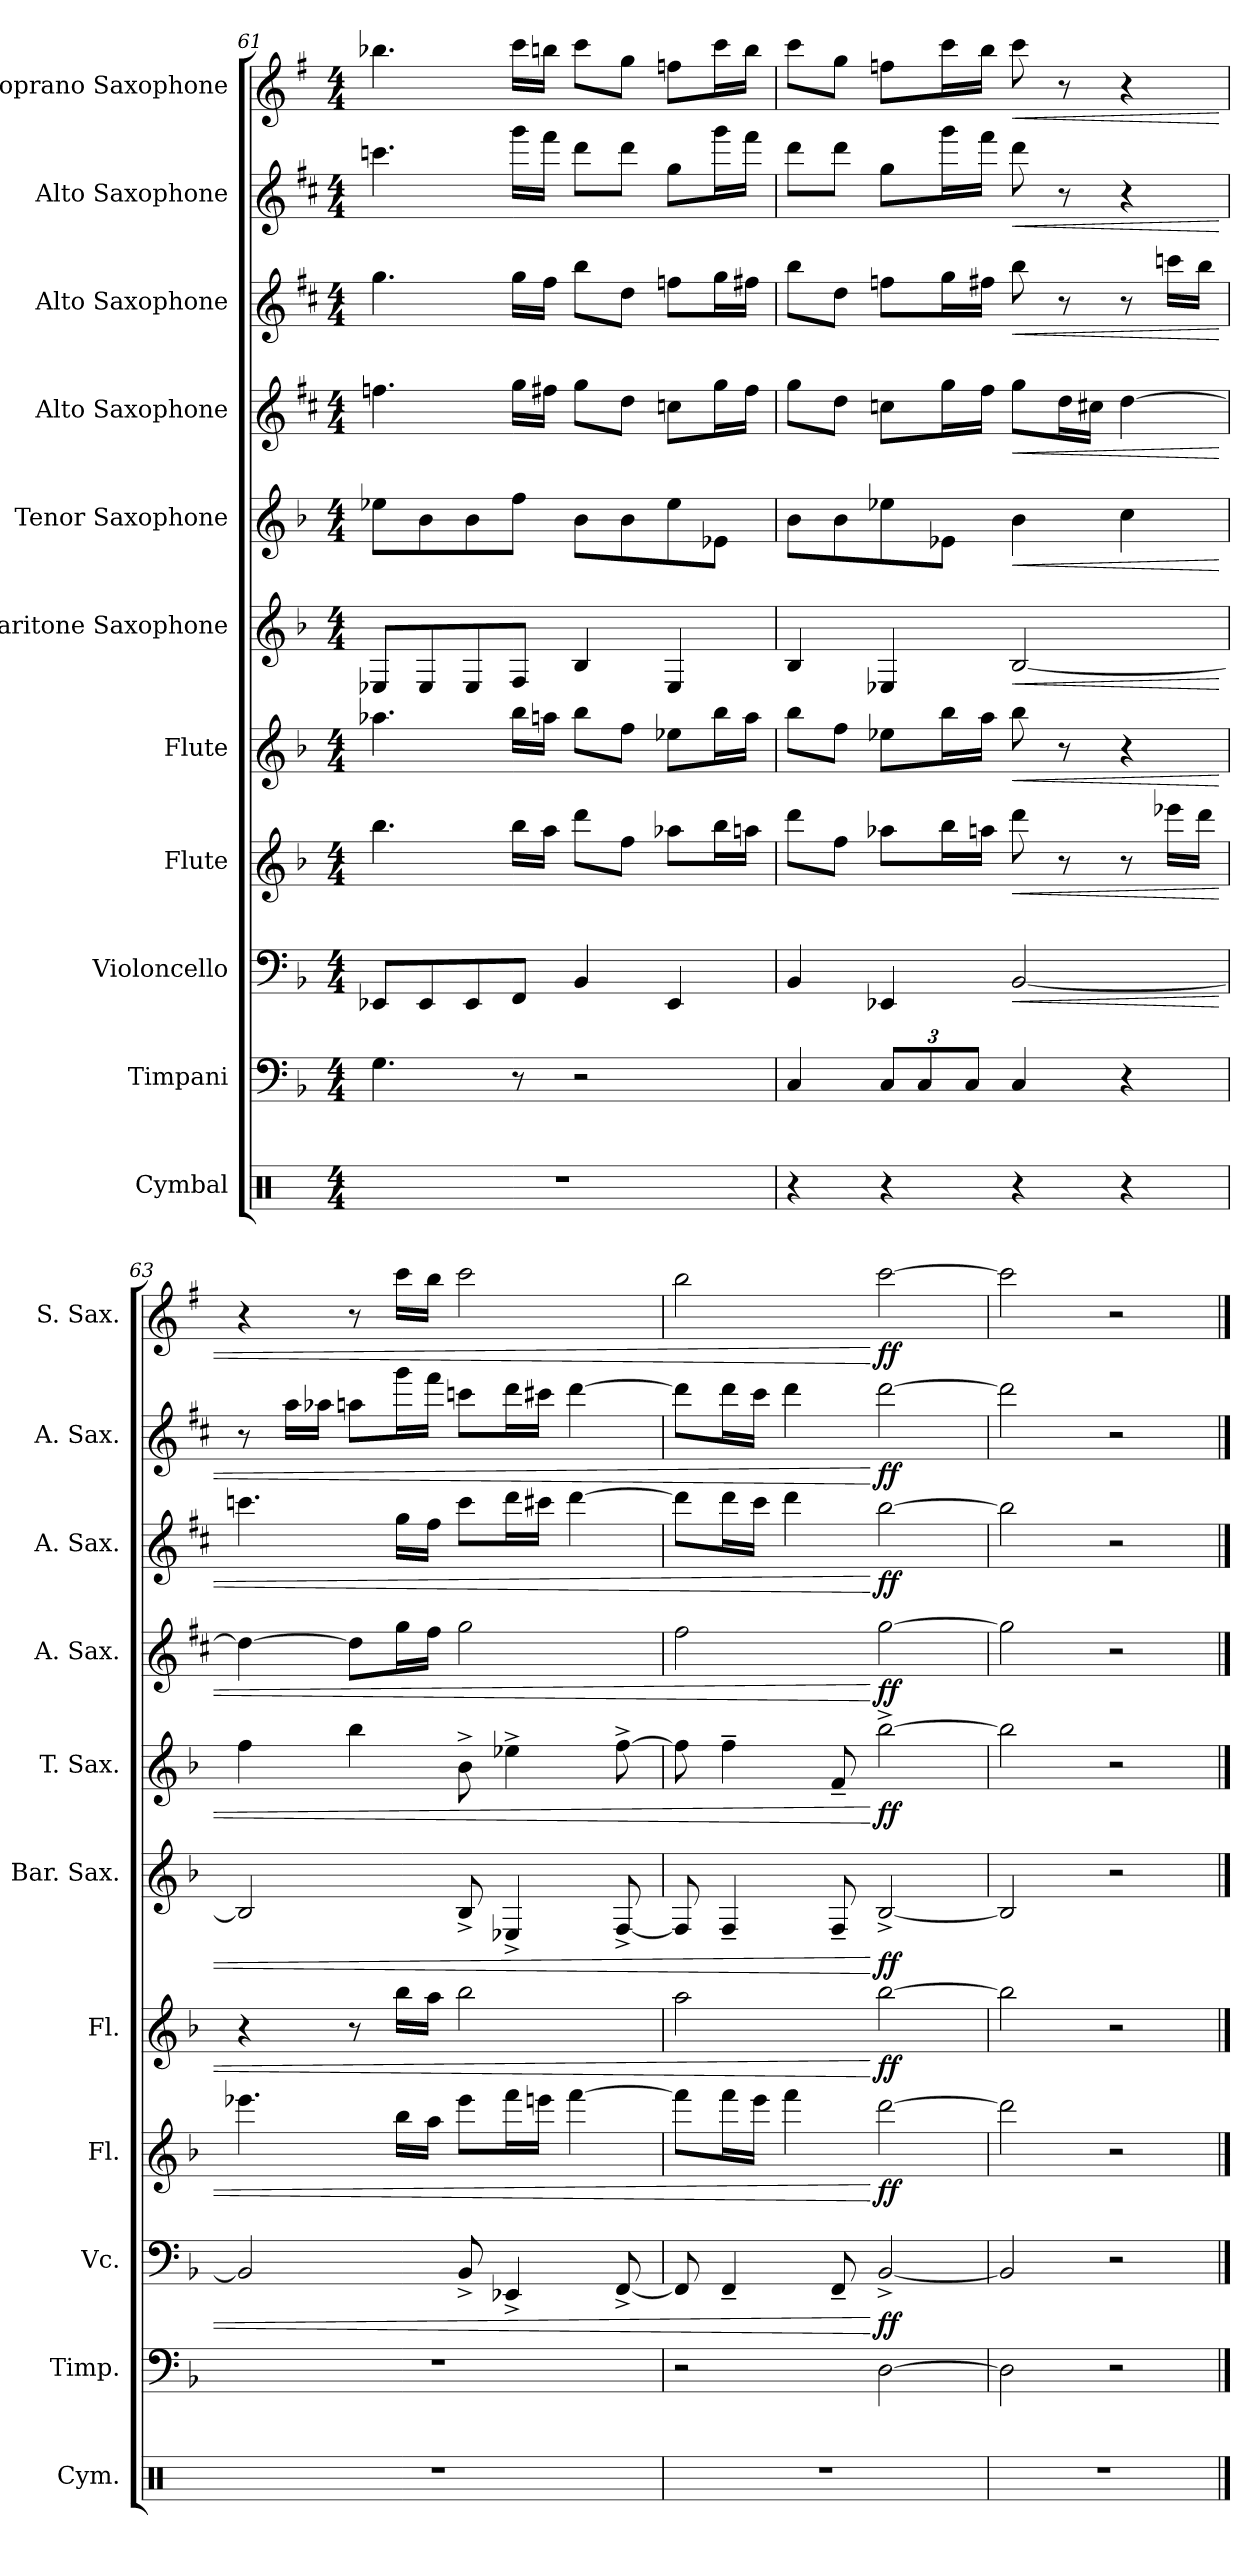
**kern	**kern	**kern	**dynam	**kern	**dynam	**kern	**dynam	**kern	**dynam	**kern	**dynam	**kern	**dynam	**kern	**dynam	**kern	**dynam	**kern	**dynam
*part11	*part10	*part9	*part9	*part8	*part8	*part7	*part7	*part6	*part6	*part5	*part5	*part4	*part4	*part3	*part3	*part2	*part2	*part1	*part1
*staff11	*staff10	*staff9	*staff9	*staff8	*staff8	*staff7	*staff7	*staff6	*staff6	*staff5	*staff5	*staff4	*staff4	*staff3	*staff3	*staff2	*staff2	*staff1	*staff1
*I"Cymbal	*I"Timpani	*I"Violoncello	*	*I"Flute	*	*I"Flute	*	*I"Baritone Saxophone	*	*I"Tenor Saxophone	*	*I"Alto Saxophone	*	*I"Alto Saxophone	*	*I"Alto Saxophone	*	*I"Soprano Saxophone	*
*I'Cym.	*I'Timp.	*I'Vc.	*	*I'Fl.	*	*I'Fl.	*	*I'Bar. Sax.	*	*I'T. Sax.	*	*I'A. Sax.	*	*I'A. Sax.	*	*I'A. Sax.	*	*I'S. Sax.	*
*clefX	*clefF4	*clefF4	*	*clefG2	*	*clefG2	*	*clefG2	*	*clefG2	*	*clefG2	*	*clefG2	*	*clefG2	*	*clefG2	*
*	*	*	*	*	*	*	*	*ITrd12c21	*	*ITrd8c14	*	*ITrd5c9	*	*ITrd5c9	*	*ITrd5c9	*	*ITrd1c2	*
*k[]	*k[b-]	*k[b-]	*	*k[b-]	*	*k[b-]	*	*k[b-]	*	*k[b-]	*	*k[b-]	*	*k[b-]	*	*k[b-]	*	*k[b-]	*
*M4/4	*M4/4	*M4/4	*	*M4/4	*	*M4/4	*	*M4/4	*	*M4/4	*	*M4/4	*	*M4/4	*	*M4/4	*	*M4/4	*
=61	=61	=61	=61	=61	=61	=61	=61	=61	=61	=61	=61	=61	=61	=61	=61	=61	=61	=61	=61
1r	4.G\	8EE-X/L	.	4.bb-\	.	4.aa-X\	.	8EE-X/L	.	8e-X\L	.	4.a-X\	.	4.b-\	.	4.ee-X\	.	4.aa-X\	.
.	.	8EE-/	.	.	.	.	.	8EE-/	.	8B-\	.	.	.	.	.	.	.	.	.
.	.	8EE-/	.	.	.	.	.	8EE-/	.	8B-\	.	.	.	.	.	.	.	.	.
.	8r	8FF/J	.	16bb-\LL	.	16bb-\LL	.	8FF/J	.	8f\J	.	16b-\LL	.	16b-\LL	.	16bb-\LL	.	16bb-\LL	.
.	.	.	.	16aa\JJ	.	16aan\JJ	.	.	.	.	.	16an\JJ	.	16a\JJ	.	16aa\JJ	.	16aan\JJ	.
.	2r	4BB-/	.	8ddd\L	.	8bb-\L	.	4BB-/	.	8B-\L	.	8b-\L	.	8dd\L	.	8ff\L	.	8bb-\L	.
.	.	.	.	8ff\J	.	8ff\J	.	.	.	8B-\	.	8f\J	.	8f\J	.	8ff\J	.	8ff\J	.
.	.	4EE-/	.	8aa-X\L	.	8ee-X\L	.	4EE-/	.	8e-\	.	8e-X\L	.	8a-X\L	.	8b-\L	.	8ee-X\L	.
.	.	.	.	16bb-\L	.	16bb-\L	.	.	.	8E-X\J	.	16b-\L	.	16b-\L	.	16bb-\L	.	16bb-\L	.
.	.	.	.	16aan\JJ	.	16aa\JJ	.	.	.	.	.	16a\JJ	.	16an\JJ	.	16aa\JJ	.	16aa\JJ	.
!!LO:PB:g=z
=62	=62	=62	=62	=62	=62	=62	=62	=62	=62	=62	=62	=62	=62	=62	=62	=62	=62	=62	=62
4r	4C/	4BB-/	.	8ddd\L	.	8bb-\L	.	4BB-/	.	8B-\L	.	8b-\L	.	8dd\L	.	8ff\L	.	8bb-\L	.
.	.	.	.	8ff\J	.	8ff\J	.	.	.	8B-\	.	8f\J	.	8f\J	.	8ff\J	.	8ff\J	.
*	*Xbrackettup	*	*	*	*	*	*	*	*	*	*	*	*	*	*	*	*	*	*
4r	12C/L	4EE-X/	.	8aa-X\L	.	8ee-X\L	.	4EE-X/	.	8e-X\	.	8e-X\L	.	8a-X\L	.	8b-\L	.	8ee-X\L	.
.	12C/	.	.	.	.	.	.	.	.	.	.	.	.	.	.	.	.	.	.
.	.	.	.	16bb-\L	.	16bb-\L	.	.	.	8E-X\J	.	16b-\L	.	16b-\L	.	16bb-\L	.	16bb-\L	.
.	12C/J	.	.	.	.	.	.	.	.	.	.	.	.	.	.	.	.	.	.
.	.	.	.	16aan\JJ	.	16aa\JJ	.	.	.	.	.	16a\JJ	.	16an\JJ	.	16aa\JJ	.	16aa\JJ	.
!	!	!	!LO:HP:b	!	!LO:HP:b	!	!LO:HP:b	!	!LO:HP:b	!	!LO:HP:b	!	!LO:HP:b	!	!LO:HP:b	!	!LO:HP:b	!	!LO:HP:b
4r	4C/	[2BB-/	<	8ddd\	<	8bb-\	<	[2BB-/	<	4B-\	<	8b-\L	<	8dd\	<	8ff\	<	8bb-\	<
.	.	.	.	8r	.	8r	.	.	.	.	.	16f\L	.	8r	.	8r	.	8r	.
.	.	.	.	.	.	.	.	.	.	.	.	16en\JJ	.	.	.	.	.	.	.
4r	4r	.	.	8r	.	4r	.	.	.	4c\	.	[4f\	.	8r	.	4r	.	4r	.
.	.	.	.	16eee-X\LL	.	.	.	.	.	.	.	.	.	16ee-X\LL	.	.	.	.	.
.	.	.	.	16ddd\JJ	.	.	.	.	.	.	.	.	.	16dd\JJ	.	.	.	.	.
=63	=63	=63	=63	=63	=63	=63	=63	=63	=63	=63	=63	=63	=63	=63	=63	=63	=63	=63	=63
1r	1r	2BB-/]	.	4.eee-X\	.	4r	.	2BB-/]	.	4f\	.	4f\_	.	4.ee-X\	.	8r	.	4r	.
.	.	.	.	.	.	.	.	.	.	.	.	.	.	.	.	16cc\LL	.	.	.
.	.	.	.	.	.	.	.	.	.	.	.	.	.	.	.	16cc-X\JJ	.	.	.
.	.	.	.	.	.	8r	.	.	.	4b-\	.	8f\L]	.	.	.	8ccn\L	.	8r	.
.	.	.	.	16bb-\LL	.	16bb-\LL	.	.	.	.	.	16b-\L	.	16b-\LL	.	16bb-\L	.	16bb-\LL	.
.	.	.	.	16aa\JJ	.	16aa\JJ	.	.	.	.	.	16a\JJ	.	16a\JJ	.	16aa\JJ	.	16aa\JJ	.
.	.	8BB-^/	.	8eee-\L	.	2bb-\	.	8BB-^/	.	8B-^\	.	2b-\	.	8ee-\L	.	8ee-X\L	.	2bb-\	.
.	.	4EE-X^/	.	16fff\L	.	.	.	4EE-X^/	.	4e-X^\	.	.	.	16ff\L	.	16ff\L	.	.	.
.	.	.	.	16eeen\JJ	.	.	.	.	.	.	.	.	.	16een\JJ	.	16een\JJ	.	.	.
.	.	.	.	[4fff\	.	.	.	.	.	.	.	.	.	[4ff\	.	[4ff\	.	.	.
.	.	[8FF^/	.	.	.	.	.	[8FF^/	.	[8f^\	.	.	.	.	.	.	.	.	.
=64	=64	=64	=64	=64	=64	=64	=64	=64	=64	=64	=64	=64	=64	=64	=64	=64	=64	=64	=64
1r	2r	8FF/]	.	8fff\L]	.	2aa\	.	8FF/]	.	8f\]	.	2a\	.	8ff\L]	.	8ff\L]	.	2aa\	.
.	.	4FF~/	.	16fff\L	.	.	.	4FF~/	.	4f~\	.	.	.	16ff\L	.	16ff\L	.	.	.
.	.	.	.	16eee\JJ	.	.	.	.	.	.	.	.	.	16ee\JJ	.	16ee\JJ	.	.	.
.	.	.	.	4fff\	.	.	.	.	.	.	.	.	.	4ff\	.	4ff\	.	.	.
.	.	8FF~/	.	.	.	.	.	8FF~/	.	8F~/	.	.	.	.	.	.	.	.	.
!	!	!	!LO:DY:n=1:b	!	!LO:DY:n=1:b	!	!LO:DY:n=1:b	!	!LO:DY:n=1:b	!	!LO:DY:n=1:b	!	!LO:DY:n=1:b	!	!LO:DY:n=1:b	!	!LO:DY:n=1:b	!	!LO:DY:n=1:b
.	[2D\	[2BB-^/	[ ff	[2ddd\	[ ff	[2bb-\	[ ff	[2BB-^/	[ ff	[2b-^\	[ ff	[2b-\	[ ff	[2dd\	[ ff	[2ff\	[ ff	[2bb-\	[ ff
!!LO:PB:g=z
=65	=65	=65	=65	=65	=65	=65	=65	=65	=65	=65	=65	=65	=65	=65	=65	=65	=65	=65	=65
1r	2D\]	2BB-/]	.	2ddd\]	.	2bb-\]	.	2BB-/]	.	2b-\]	.	2b-\]	.	2dd\]	.	2ff\]	.	2bb-\]	.
.	2r	2r	.	2r	.	2r	.	2r	.	2r	.	2r	.	2r	.	2r	.	2r	.
==	==	==	==	==	==	==	==	==	==	==	==	==	==	==	==	==	==	==	==
*-	*-	*-	*-	*-	*-	*-	*-	*-	*-	*-	*-	*-	*-	*-	*-	*-	*-	*-	*-
